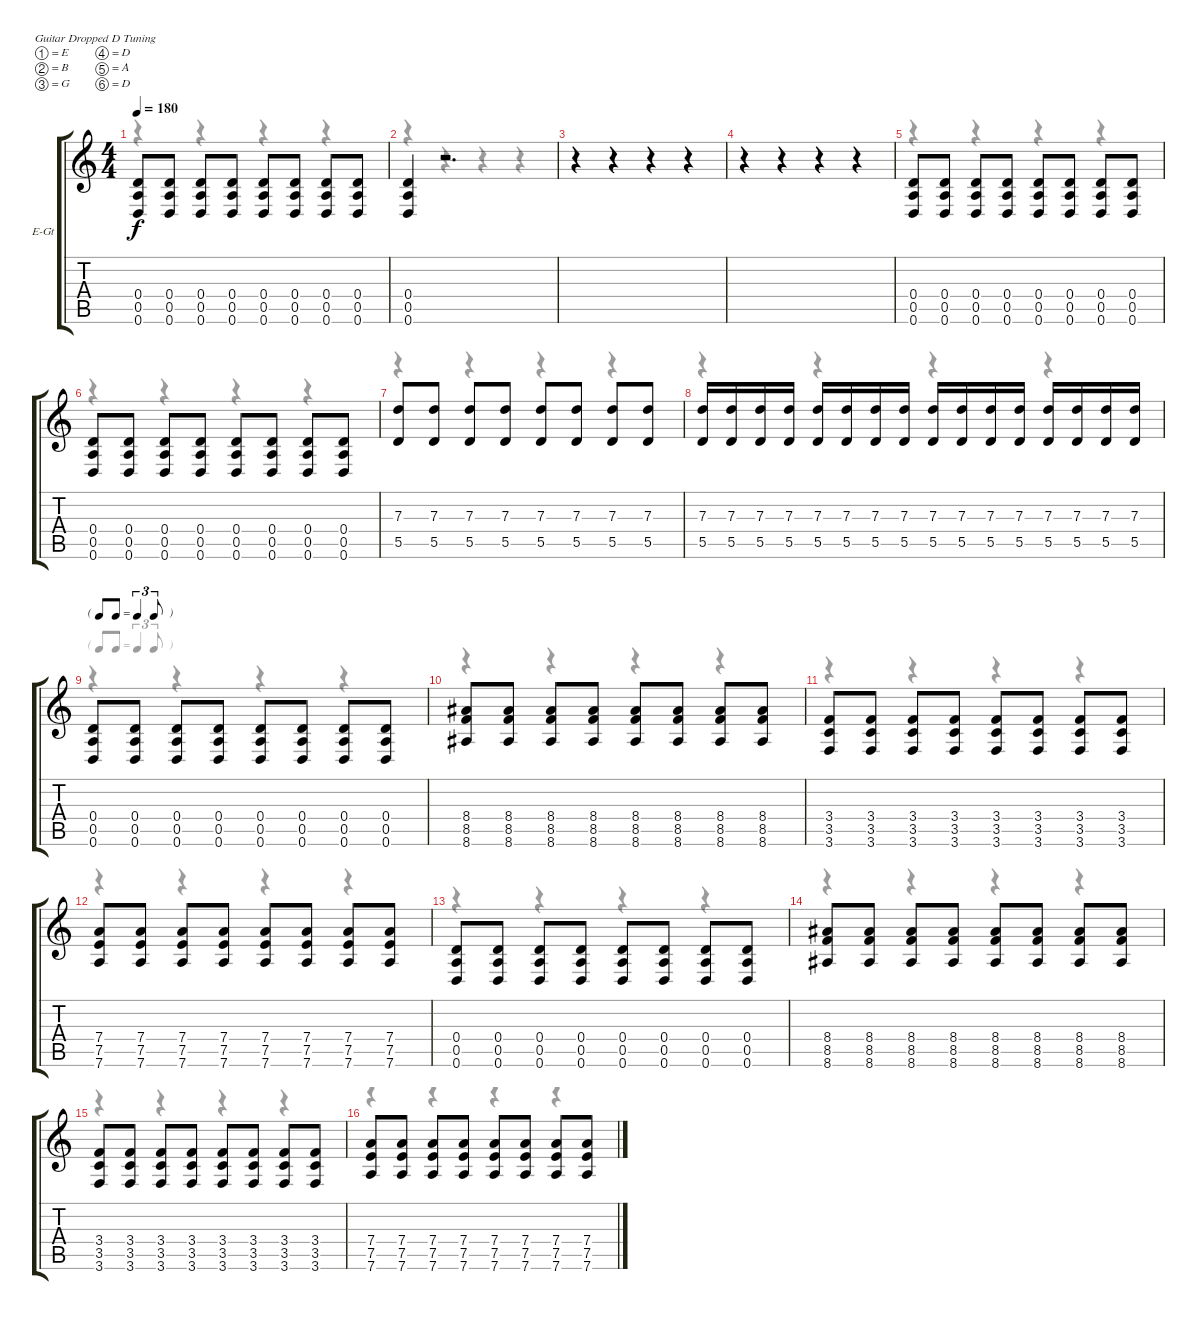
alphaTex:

\bracketExtendMode groupsimilarinstruments
\firstSystemTrackNameOrientation horizontal
\otherSystemsTrackNameOrientation horizontal
\track ("Æ®ï¿½ï¿½ 2" "E-Gt") {instrument overdrivenguitar}
\staff {score tabs}
\tuning (E4 B3 G3 D3 A2 D2)
\voice
\ts (4 4)
\tempo 180
\clef g2
\ks c
(0.4 0.5 0.6).8{dy f} (0.4 0.5 0.6).8 (0.4 0.5 0.6).8 (0.4 0.5 0.6).8 (0.4 0.5 0.6).8 (0.4 0.5 0.6).8 (0.4 0.5 0.6).8 (0.4 0.5 0.6).8 |
(0.4 0.5 0.6).4 r.2{d} |
r.4 r.4 r.4 r.4 |
r.4 r.4 r.4 r.4 |
(0.4 0.5 0.6).8 (0.4 0.5 0.6).8 (0.4 0.5 0.6).8 (0.4 0.5 0.6).8 (0.4 0.5 0.6).8 (0.4 0.5 0.6).8 (0.4 0.5 0.6).8 (0.4 0.5 0.6).8 |
(0.4 0.5 0.6).8 (0.4 0.5 0.6).8 (0.4 0.5 0.6).8 (0.4 0.5 0.6).8 (0.4 0.5 0.6).8 (0.4 0.5 0.6).8 (0.4 0.5 0.6).8 (0.4 0.5 0.6).8 |
(7.3 5.5).8 (7.3 5.5).8 (7.3 5.5).8 (7.3 5.5).8 (7.3 5.5).8 (7.3 5.5).8 (7.3 5.5).8 (7.3 5.5).8 |
(7.3 5.5).16 (7.3 5.5).16 (7.3 5.5).16 (7.3 5.5).16 (7.3 5.5).16 (7.3 5.5).16 (7.3 5.5).16 (7.3 5.5).16 (7.3 5.5).16 (7.3 5.5).16 (7.3 5.5).16 (7.3 5.5).16 (7.3 5.5).16 (7.3 5.5).16 (7.3 5.5).16 (7.3 5.5).16 |
\tf triplet8th
(0.4 0.5 0.6).8 (0.4 0.5 0.6).8 (0.4 0.5 0.6).8 (0.4 0.5 0.6).8 (0.4 0.5 0.6).8 (0.4 0.5 0.6).8 (0.4 0.5 0.6).8 (0.4 0.5 0.6).8 |
(8.4 8.5 8.6).8 (8.4 8.5 8.6).8 (8.4 8.5 8.6).8 (8.4 8.5 8.6).8 (8.4 8.5 8.6).8 (8.4 8.5 8.6).8 (8.4 8.5 8.6).8 (8.4 8.5 8.6).8 |
(3.4 3.5 3.6).8 (3.4 3.5 3.6).8 (3.4 3.5 3.6).8 (3.4 3.5 3.6).8 (3.4 3.5 3.6).8 (3.4 3.5 3.6).8 (3.4 3.5 3.6).8 (3.4 3.5 3.6).8 |
(7.4 7.5 7.6).8 (7.4 7.5 7.6).8 (7.4 7.5 7.6).8 (7.4 7.5 7.6).8 (7.4 7.5 7.6).8 (7.4 7.5 7.6).8 (7.4 7.5 7.6).8 (7.4 7.5 7.6).8 |
(0.4 0.5 0.6).8 (0.4 0.5 0.6).8 (0.4 0.5 0.6).8 (0.4 0.5 0.6).8 (0.4 0.5 0.6).8 (0.4 0.5 0.6).8 (0.4 0.5 0.6).8 (0.4 0.5 0.6).8 |
(8.4 8.5 8.6).8 (8.4 8.5 8.6).8 (8.4 8.5 8.6).8 (8.4 8.5 8.6).8 (8.4 8.5 8.6).8 (8.4 8.5 8.6).8 (8.4 8.5 8.6).8 (8.4 8.5 8.6).8 |
(3.4 3.5 3.6).8 (3.4 3.5 3.6).8 (3.4 3.5 3.6).8 (3.4 3.5 3.6).8 (3.4 3.5 3.6).8 (3.4 3.5 3.6).8 (3.4 3.5 3.6).8 (3.4 3.5 3.6).8 |
(7.4 7.5 7.6).8 (7.4 7.5 7.6).8 (7.4 7.5 7.6).8 (7.4 7.5 7.6).8 (7.4 7.5 7.6).8 (7.4 7.5 7.6).8 (7.4 7.5 7.6).8 (7.4 7.5 7.6).8
\voice
\clef g2
\ottava regular
\simile none
\ks c
r.4{dy mf} r.4 r.4 r.4 |
r.4 r.4 r.4 r.4 |
r.4 r.4 r.4 r.4 |
r.4 r.4 r.4 r.4 |
r.4 r.4 r.4 r.4 |
r.4 r.4 r.4 r.4 |
r.4 r.4 r.4 r.4 |
r.4 r.4 r.4 r.4 |
r.4 r.4 r.4 r.4 |
r.4 r.4 r.4 r.4 |
r.4 r.4 r.4 r.4 |
r.4 r.4 r.4 r.4 |
r.4 r.4 r.4 r.4 |
r.4 r.4 r.4 r.4 |
r.4 r.4 r.4 r.4 |
r.4 r.4 r.4 r.4
